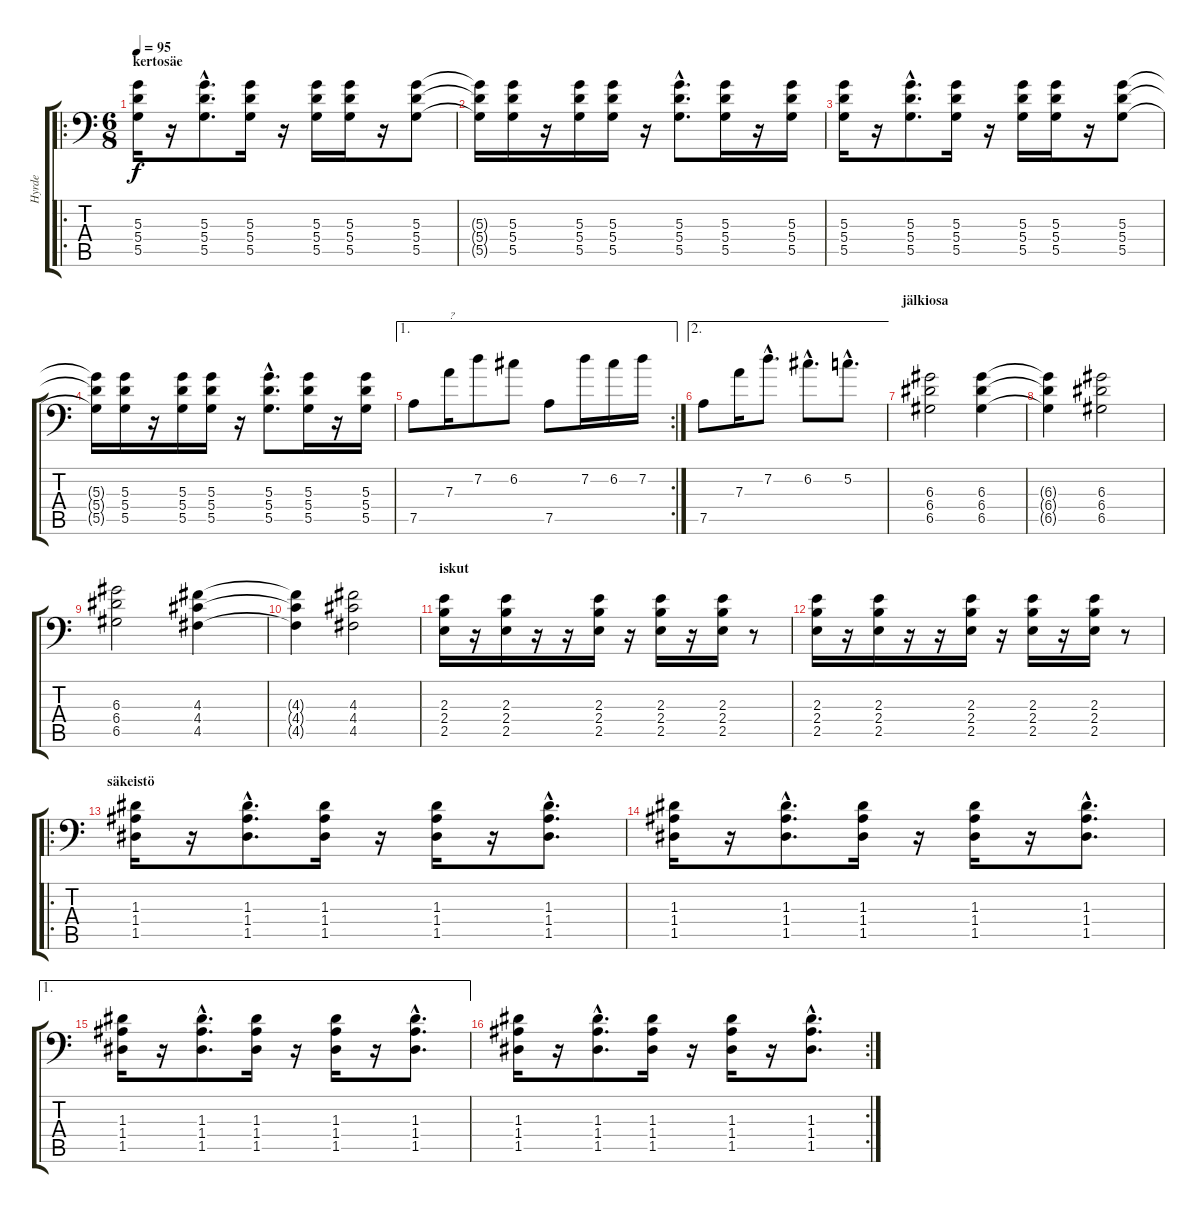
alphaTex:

\track ("Hyrde" "Hyrde") {instrument distortionguitar}
\staff {score tabs}
\tuning (B3 G3 D3 A2 D2 A1) {hide}
\ro
\ts (6 8)
\section ("" "kertosäe")
\tempo 95
\clef f4
\ks c
(5.3 5.4 5.5).16{dy f} r.16 (5.3{hac} 5.4{hac} 5.5{hac}).8{d} (5.3 5.4 5.5).16 r.16 (5.3 5.4 5.5).16 (5.3 5.4 5.5).16 r.16 (5.3 5.4 5.5).8 |
(5.3{t} 5.4{t} 5.5{t}).16 (5.3 5.4 5.5).16 r.16 (5.3 5.4 5.5).16 (5.3 5.4 5.5).16 r.16 (5.3{hac} 5.4{hac} 5.5{hac}).8{d} (5.3 5.4 5.5).16 r.16 (5.3 5.4 5.5).16 |
(5.3 5.4 5.5).16 r.16 (5.3{hac} 5.4{hac} 5.5{hac}).8{d} (5.3 5.4 5.5).16 r.16 (5.3 5.4 5.5).16 (5.3 5.4 5.5).16 r.16 (5.3 5.4 5.5).8 |
(5.3{t} 5.4{t} 5.5{t}).16 (5.3 5.4 5.5).16 r.16 (5.3 5.4 5.5).16 (5.3 5.4 5.5).16 r.16 (5.3{hac} 5.4{hac} 5.5{hac}).8{d} (5.3 5.4 5.5).16 r.16 (5.3 5.4 5.5).16 |
\ae 1
\rc 2
7.5.8 7.3.16{txt "?"} 7.2.8 6.2.8 7.5.8 7.2.16 6.2.16 7.2.16 |
\ae 2
7.5.8 7.3.16 7.2{hac}.8{d} 6.2{hac}.8{d} 5.2{hac}.8{d} |
\section ("" "jälkiosa")
(6.3 6.4 6.5).2 (6.3 6.4 6.5).4 |
(6.3{t} 6.4{t} 6.5{t}).4 (6.3 6.4 6.5).2 |
(6.3 6.4 6.5).2 (4.3 4.4 4.5).4 |
(4.3{t} 4.4{t} 4.5{t}).4 (4.3 4.4 4.5).2 |
\section ("" "iskut")
(2.3 2.4 2.5).16 r.16 (2.3 2.4 2.5).16 r.16 r.16 (2.3 2.4 2.5).16 r.16 (2.3 2.4 2.5).16 r.16 (2.3 2.4 2.5).16 r.8 |
(2.3 2.4 2.5).16 r.16 (2.3 2.4 2.5).16 r.16 r.16 (2.3 2.4 2.5).16 r.16 (2.3 2.4 2.5).16 r.16 (2.3 2.4 2.5).16 r.8 |
\ro
\section ("" "säkeistö")
(1.3 1.4 1.5).16 r.16 (1.3{hac} 1.4{hac} 1.5{hac}).8{d} (1.3 1.4 1.5).16 r.16 (1.3 1.4 1.5).16 r.16 (1.3{hac} 1.4{hac} 1.5{hac}).8{d} |
(1.3 1.4 1.5).16 r.16 (1.3{hac} 1.4{hac} 1.5{hac}).8{d} (1.3 1.4 1.5).16 r.16 (1.3 1.4 1.5).16 r.16 (1.3{hac} 1.4{hac} 1.5{hac}).8{d} |
\ae 1
(1.3 1.4 1.5).16 r.16 (1.3{hac} 1.4{hac} 1.5{hac}).8{d} (1.3 1.4 1.5).16 r.16 (1.3 1.4 1.5).16 r.16 (1.3{hac} 1.4{hac} 1.5{hac}).8{d} |
\rc 2
(1.3 1.4 1.5).16 r.16 (1.3{hac} 1.4{hac} 1.5{hac}).8{d} (1.3 1.4 1.5).16 r.16 (1.3 1.4 1.5).16 r.16 (1.3{hac} 1.4{hac} 1.5{hac}).8{d}
